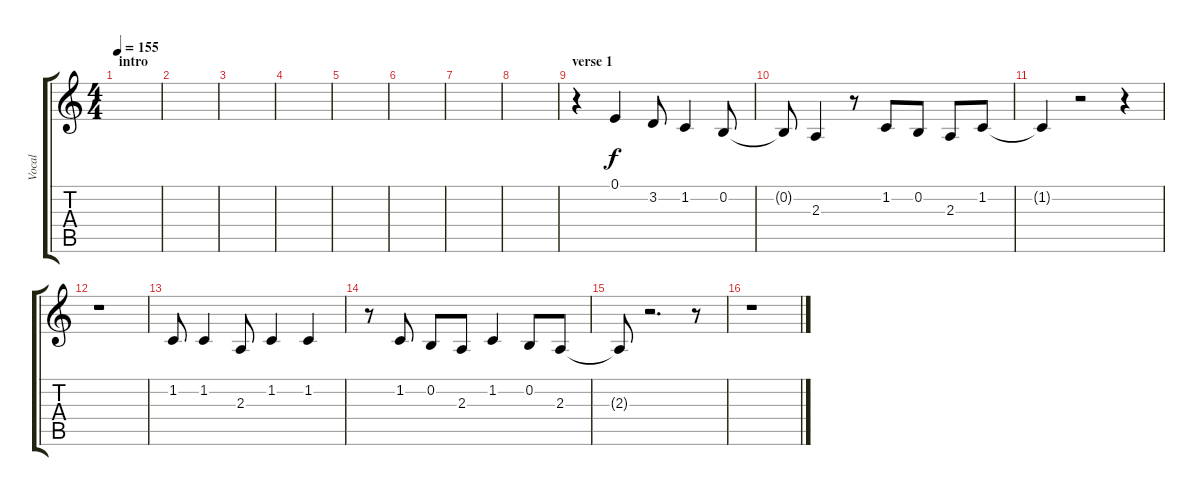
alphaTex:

\track ("Vocal" "Vocal") {instrument lead5charang}
\staff {score tabs}
\tuning (E4 B3 G3 D3 A2 E2) {hide}
\ts (4 4)
\section ("" "intro")
\tempo 155
\clef g2
\ks c
|
|
|
|
|
|
|
|
\section ("" "verse 1")
r.4 0.1.4 3.2.8 1.2.4 0.2.8 |
0.2{t}.8 2.3.4 r.8 1.2.8 0.2.8 2.3.8 1.2.8 |
1.2{t}.4 r.2 r.4 |
r.1 |
1.2.8 1.2.4 2.3.8 1.2.4 1.2.4 |
r.8 1.2.8 0.2.8 2.3.8 1.2.4 0.2.8 2.3.8 |
2.3{t}.8 r.2{d} r.8 |
r.1
